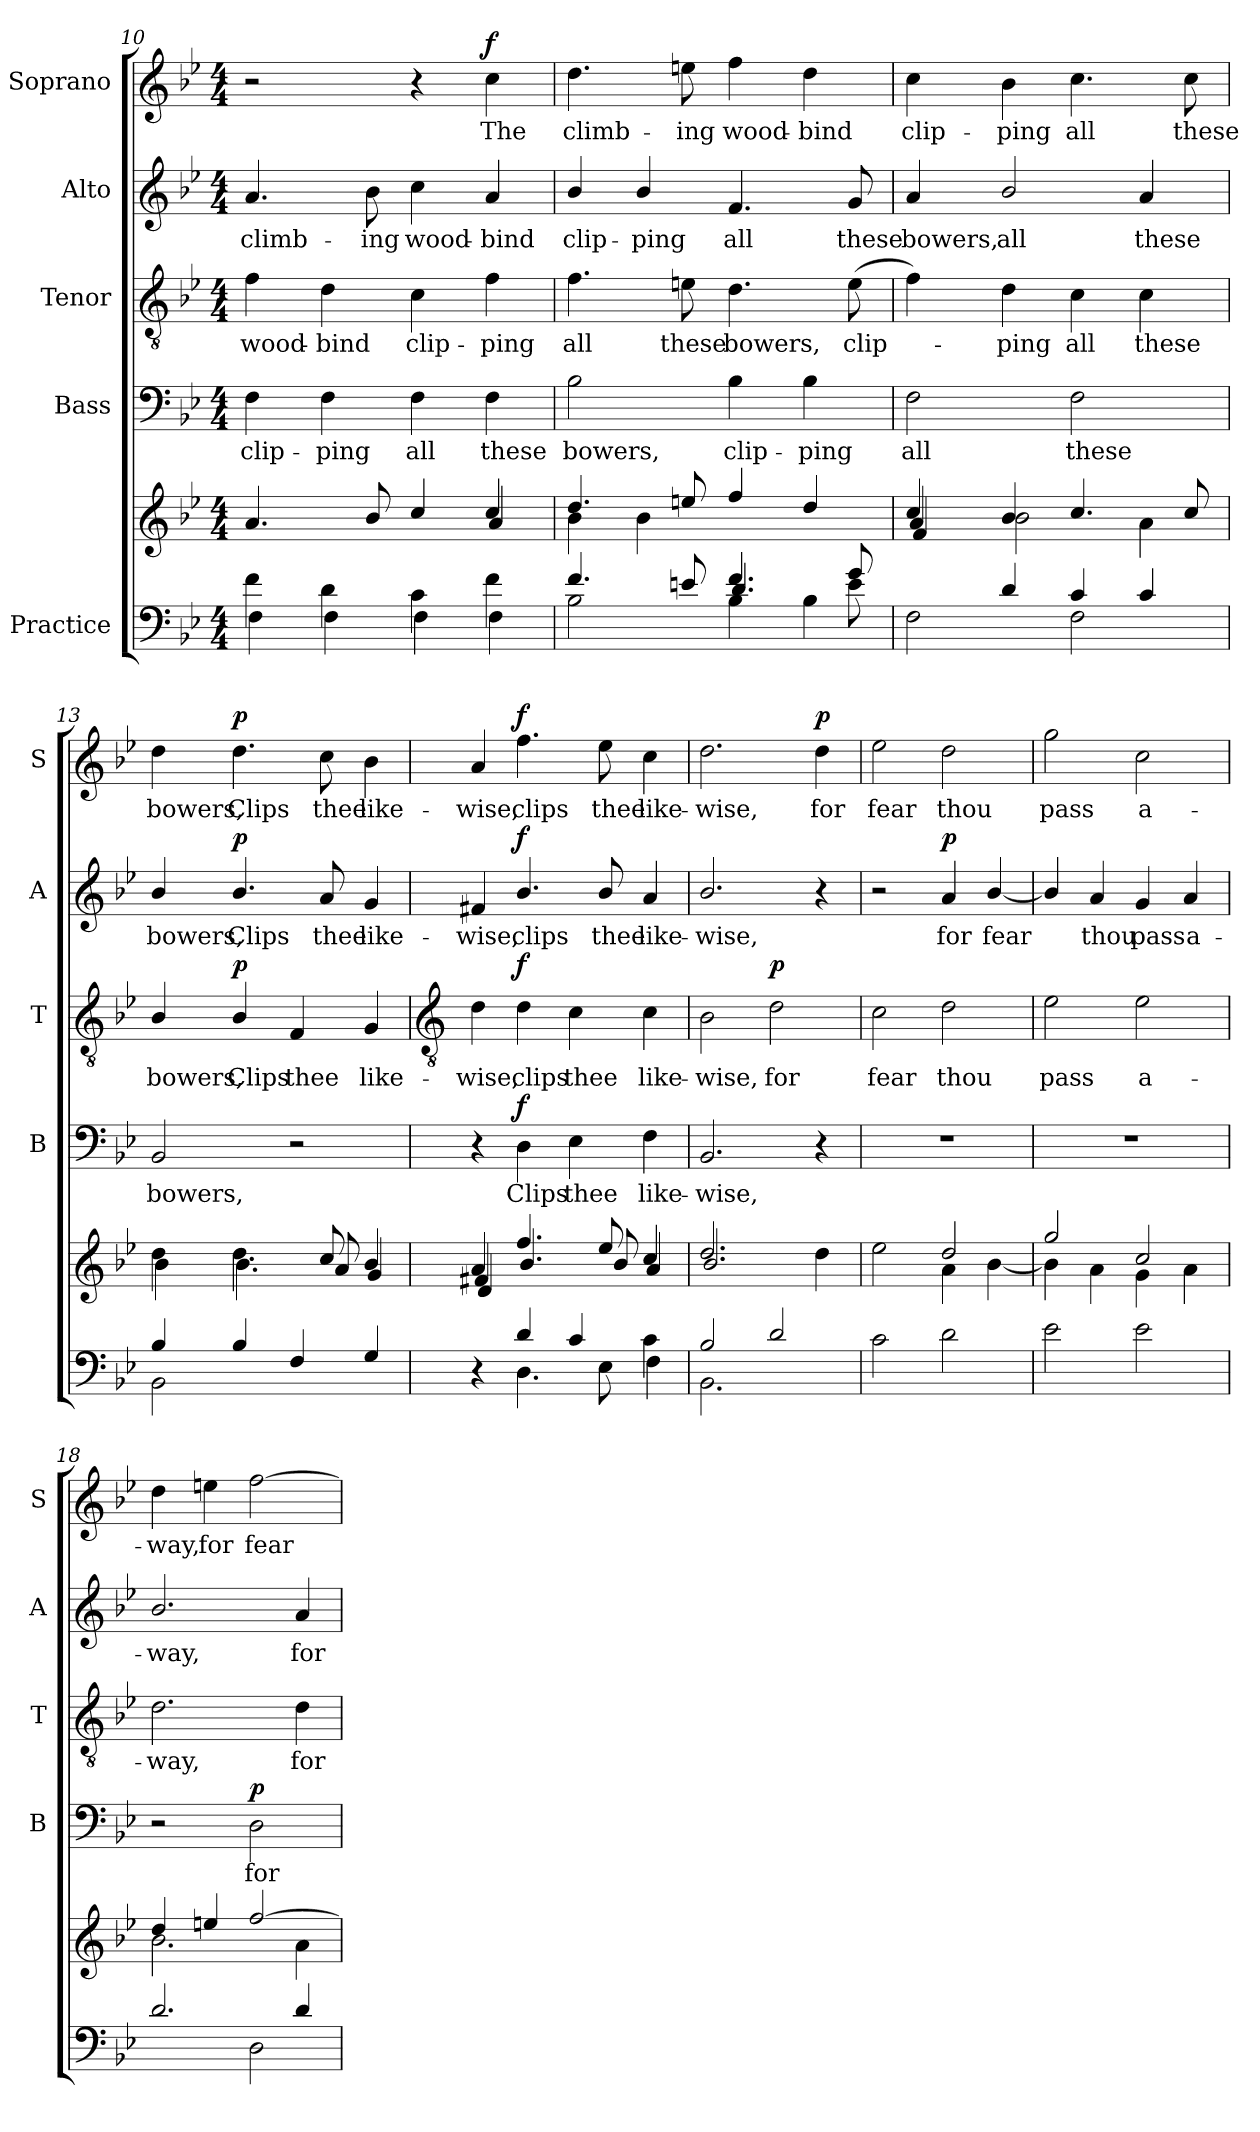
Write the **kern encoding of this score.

**kern	**kern	**kern	**text	**dynam	**kern	**text	**dynam	**kern	**text	**dynam	**kern	**text	**dynam
*part5	*part5	*part4	*part4	*part4	*part3	*part3	*part3	*part2	*part2	*part2	*part1	*part1	*part1
*staff6	*staff5	*staff4	*staff4	*staff4	*staff3	*staff3	*staff3	*staff2	*staff2	*staff2	*staff1	*staff1	*staff1
*I"Practice	*	*I"Bass	*	*	*I"Tenor	*	*	*I"Alto	*	*	*I"Soprano	*	*
*	*	*I'B	*	*	*I'T	*	*	*I'A	*	*	*I'S	*	*
!!LO:LB:g=z
*clefF4	*clefG2	*clefF4	*	*	*clefGv2	*	*	*clefG2	*	*	*clefG2	*	*
*k[b-e-]	*k[b-e-]	*k[b-e-]	*	*	*k[b-e-]	*	*	*k[b-e-]	*	*	*k[b-e-]	*	*
*B-:	*B-:	*B-:	*	*	*B-:	*	*	*B-:	*	*	*B-:	*	*
*M4/4	*M4/4	*M4/4	*	*	*M4/4	*	*	*M4/4	*	*	*M4/4	*	*
=10	=10	=10	=10	=10	=10	=10	=10	=10	=10	=10	=10	=10	=10
*^	*^	*	*	*	*	*	*	*	*	*	*	*	*
!	!	!	!	!	!LO:LY:b	!	!	!LO:LY:b	!	!	!LO:LY:b	!	!	!	!
4f\	4F\	2ryy	4.a/	4F	clip-	.	4f	wood-	.	4.a	climb-	.	2r	.	.
!	!	!	!	!	!LO:LY:b	!	!	!LO:LY:b	!	!	!	!	!	!	!
4d\	4F\	.	.	4F	-ping	.	4d	-bind	.	.	.	.	.	.	.
!	!	!	!	!	!	!	!	!	!	!	!LO:LY:b	!	!	!	!
.	.	.	8b-/	.	.	.	.	.	.	8b-	-ing	.	.	.	.
!	!	!	!	!	!LO:LY:b	!	!	!LO:LY:b	!	!	!LO:LY:b	!	!	!	!
4c\	4F\	4ryy	4cc/	4F	all	.	4c	clip-	.	4cc\	wood-	.	4r	.	.
!	!	!	!	!	!LO:LY:b	!	!	!LO:LY:b	!	!	!LO:LY:b	!	!	!LO:LY:b	!LO:DY:b
4f\	4F\	4cc/	4a/	4F	these	.	4f	-ping	.	4a	-bind	.	4cc	The	f
=11	=11	=11	=11	=11	=11	=11	=11	=11	=11	=11	=11	=11	=11	=11	=11
*	*^	*	*	*	*	*	*	*	*	*	*	*	*	*	*
!	!	!	!	!	!	!LO:LY:b	!	!	!LO:LY:b	!	!	!LO:LY:b	!	!	!LO:LY:b	!
2ryy	4.f/	2B-\	4.dd/	4b-\	2B-	bowers,	.	4.f	all	.	4b-/	clip-	.	4.dd	climb-	.
!	!	!	!	!	!	!	!	!	!	!	!	!LO:LY:b	!	!	!	!
.	.	.	.	4b-\	.	.	.	.	.	.	4b-/	-ping	.	.	.	.
!	!	!	!	!	!	!	!	!	!LO:LY:b	!	!	!	!	!	!LO:LY:b	!
.	8en/	.	8een/	.	.	.	.	8en	these	.	.	.	.	8een	-ing	.
!	!	!	!	!	!	!LO:LY:b	!	!	!LO:LY:b	!	!	!LO:LY:b	!	!	!LO:LY:b	!
4.f/	4.d/	4B-\	4ff/	2ryy	4B-	clip-	.	4.d	bowers,	.	4.f	all	.	4ff	wood-	.
!	!	!	!	!	!	!LO:LY:b	!	!	!	!	!	!	!	!	!LO:LY:b	!
.	.	4B-\	4dd/	.	4B-	-ping	.	.	.	.	.	.	.	4dd	-bind	.
!	!	!	!	!	!	!	!	!	!LO:LY:b	!	!	!LO:LY:b	!	!	!	!
8g/	8e	.	.	.	.	.	.	(>8e	clip-	.	8g	these	.	.	.	.
*	*v	*v	*	*	*	*	*	*	*	*	*	*	*	*	*	*
=12	=12	=12	=12	=12	=12	=12	=12	=12	=12	=12	=12	=12	=12	=12	=12
*	*	*	*^	*	*	*	*	*	*	*	*	*	*	*	*
!	!	!	!	!	!	!LO:LY:b	!	!	!	!	!	!LO:LY:b	!	!	!LO:LY:b	!
4ryy	2F\	4cc/	4a/	4f/	2F	all	.	4f)	.	.	4a	bowers,	.	4cc\	clip-	.
!	!	!	!	!	!	!	!	!	!LO:LY:b	!	!	!LO:LY:b	!	!	!LO:LY:b	!
4d/	.	4b-/	2b-\	2.ryy	.	.	.	4d	ping	.	2b-/	all	.	4b-	-ping	.
!	!	!	!	!	!	!LO:LY:b	!	!	!LO:LY:b	!	!	!	!	!	!LO:LY:b	!
4c/	2F\	4.cc/	.	.	2F	these	.	4c\	all	.	.	.	.	4.cc\	all	.
!	!	!	!	!	!	!	!	!	!LO:LY:b	!	!	!LO:LY:b	!	!	!	!
4c/	.	.	4a\	.	.	.	.	4c\	these	.	4a	these	.	.	.	.
!	!	!	!	!	!	!	!	!	!	!	!	!	!	!	!LO:LY:b	!
.	.	8cc/	.	.	.	.	.	.	.	.	.	.	.	8cc\	these	.
*	*	*	*v	*v	*	*	*	*	*	*	*	*	*	*	*	*
=13	=13	=13	=13	=13	=13	=13	=13	=13	=13	=13	=13	=13	=13	=13	=13
!	!	!	!	!	!LO:LY:b	!	!	!LO:LY:b	!	!	!LO:LY:b	!	!	!LO:LY:b	!
4B-/	2BB-\	4dd\	4b-\	2BB-	bowers,	.	4B-/	bowers,	.	4b-/	bowers,	.	4dd	bowers,	.
!	!	!	!	!	!	!	!	!LO:LY:b	!LO:DY:b	!	!LO:LY:b	!LO:DY:b	!	!LO:LY:b	!LO:DY:b
4B-/	.	4.dd\	4.b-\	.	.	.	4B-/	Clips	p	4.b-/	Clips	p	4.dd	Clips	p
!	!	!	!	!	!	!	!	!LO:LY:b	!	!	!	!	!	!	!
4F/	2ryy	.	.	2r	.	.	4F	thee	.	.	.	.	.	.	.
!	!	!	!	!	!	!	!	!	!	!	!LO:LY:b	!	!	!LO:LY:b	!
.	.	8cc/	8a/	.	.	.	.	.	.	8a	thee	.	8cc\	thee	.
!	!	!	!	!	!	!	!	!LO:LY:b	!	!	!LO:LY:b	!	!	!LO:LY:b	!
4G/	.	4b-/	4g/	.	.	.	4G	like-	.	4g	like-	.	4b-	like-	.
*	*	*v	*v	*	*	*	*	*	*	*	*	*	*	*	*
!!LO:LB:g=z
=14	=14	=14	=14	=14	=14	=14	=14	=14	=14	=14	=14	=14	=14	=14
*	*	*	*	*	*	*clefGv2	*	*	*	*	*	*	*	*
*	*	*^	*	*	*	*	*	*	*	*	*	*	*	*
*	*	*	*^	*	*	*	*	*	*	*	*	*	*	*	*
!	!	!	!	!	!	!	!	!	!LO:LY:b	!	!	!LO:LY:b	!	!	!LO:LY:b	!
4ryy	4r	4a/	4f#X/	4d/	4r	.	.	4d	-wise,	.	4f#X	-wise,	.	4a	-wise,	.
!	!	!	!	!	!	!LO:LY:b	!LO:DY:b	!	!LO:LY:b	!LO:DY:b	!	!LO:LY:b	!LO:DY:b	!	!LO:LY:b	!LO:DY:b
4d/	4.D\	4.ff/	4.b-/	2.ryy	4D	Clips	f	4d	clips	f	4.b-/	clips	f	4.ff	clips	f
!	!	!	!	!	!	!LO:LY:b	!	!	!LO:LY:b	!	!	!	!	!	!	!
4c/	.	.	.	.	4E-\	thee	.	4c\	thee	.	.	.	.	.	.	.
!	!	!	!	!	!	!	!	!	!	!	!	!LO:LY:b	!	!	!LO:LY:b	!
.	8E-\	8ee-/	8b-/	.	.	.	.	.	.	.	8b-/	thee	.	8ee-	thee	.
!	!	!	!	!	!	!LO:LY:b	!	!	!LO:LY:b	!	!	!LO:LY:b	!	!	!LO:LY:b	!
4c\	4F\	4cc/	4a/	.	4F	like-	.	4c\	like-	.	4a	like-	.	4cc	like-	.
*	*	*	*v	*v	*	*	*	*	*	*	*	*	*	*	*	*
=15	=15	=15	=15	=15	=15	=15	=15	=15	=15	=15	=15	=15	=15	=15	=15
!	!	!	!	!	!LO:LY:b	!	!	!LO:LY:b	!	!	!LO:LY:b	!	!	!LO:LY:b	!
2B-/	2.BB-\	2.dd/	2.b-/	2.BB-	-wise,	.	2B-	-wise,	.	2.b-/	-wise,	.	2.dd	-wise,	.
!	!	!	!	!	!	!	!	!LO:LY:b	!LO:DY:b	!	!	!	!	!	!
2d/	.	.	.	.	.	.	2d	for	p	.	.	.	.	.	.
!	!	!	!	!	!	!	!	!	!	!	!	!	!	!LO:LY:b	!LO:DY:b
.	4ryy	4dd\	4ryy	4r	.	.	.	.	.	4r	.	.	4dd	for	p
=16	=16	=16	=16	=16	=16	=16	=16	=16	=16	=16	=16	=16	=16	=16	=16
!	!	!	!	!	!	!	!	!LO:LY:b	!	!	!	!	!	!LO:LY:b	!
2c\	1ryy	2ee-\	2ryy	1r	.	.	2c	fear	.	2r	.	.	2ee-	fear	.
!	!	!	!	!	!	!	!	!LO:LY:b	!	!	!LO:LY:b	!LO:DY:b	!	!LO:LY:b	!
2d\	.	2dd/	4a\	.	.	.	2d	thou	.	4a	for	p	2dd	thou	.
!	!	!	!	!	!	!	!	!	!	!	!LO:LY:b	!	!	!	!
.	.	.	[4b-\	.	.	.	.	.	.	[4b-/	fear	.	.	.	.
=17	=17	=17	=17	=17	=17	=17	=17	=17	=17	=17	=17	=17	=17	=17	=17
!	!	!	!	!	!	!	!	!LO:LY:b	!	!	!	!	!	!LO:LY:b	!
2e-\	1ryy	2gg/	4b-\]	1r	.	.	2e-	pass	.	4b-/]	.	.	2gg	pass	.
!	!	!	!	!	!	!	!	!	!	!	!LO:LY:b	!	!	!	!
.	.	.	4a\	.	.	.	.	.	.	4a	thou	.	.	.	.
!	!	!	!	!	!	!	!	!LO:LY:b	!	!	!LO:LY:b	!	!	!LO:LY:b	!
2e-\	.	2cc/	4g\	.	.	.	2e-	a-	.	4g	pass	.	2cc	a-	.
!	!	!	!	!	!	!	!	!	!	!	!LO:LY:b	!	!	!	!
.	.	.	4a\	.	.	.	.	.	.	4a	a-	.	.	.	.
=18	=18	=18	=18	=18	=18	=18	=18	=18	=18	=18	=18	=18	=18	=18	=18
!	!	!	!	!	!	!	!	!LO:LY:b	!	!	!LO:LY:b	!	!	!LO:LY:b	!
2.d/	2ryy	4dd/	2.b-\	2r	.	.	2.d	-way,	.	2.b-/	-way,	.	4dd	-way,	.
!	!	!	!	!	!	!	!	!	!	!	!	!	!	!LO:LY:b	!
.	.	4een/	.	.	.	.	.	.	.	.	.	.	4een	for	.
!	!	!	!	!	!LO:LY:b	!LO:DY:b	!	!	!	!	!	!	!	!LO:LY:b	!
.	2D\	[2ff/	.	2D	for	p	.	.	.	.	.	.	[2ff	fear	.
!	!	!	!	!	!	!	!	!LO:LY:b	!	!	!LO:LY:b	!	!	!	!
4d/	.	.	4a\	.	.	.	4d	for	.	4a	for	.	.	.	.
*v	*v	*	*	*	*	*	*	*	*	*	*	*	*	*	*
*	*v	*v	*	*	*	*	*	*	*	*	*	*	*	*
=	=	=	=	=	=	=	=	=	=	=	=	=	=
*-	*-	*-	*-	*-	*-	*-	*-	*-	*-	*-	*-	*-	*-
